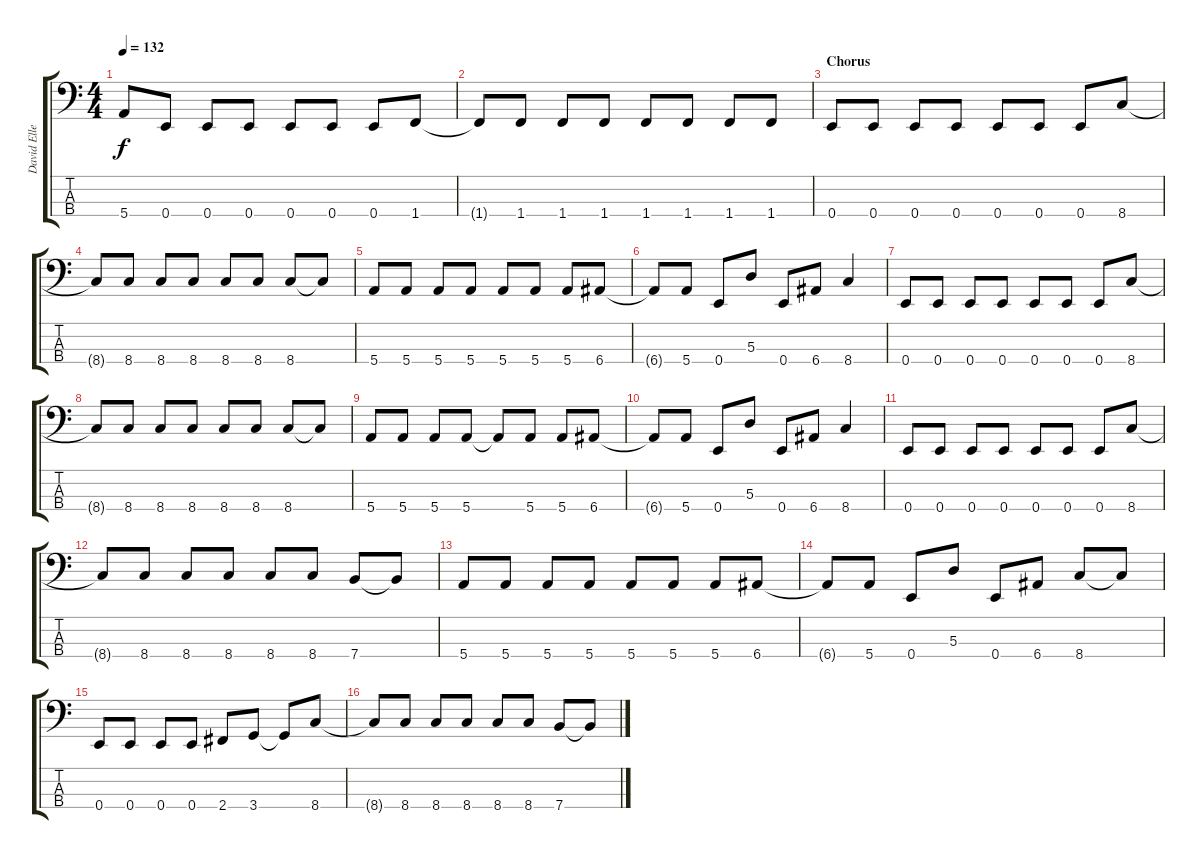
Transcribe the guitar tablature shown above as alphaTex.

\track ("David Ellefson (Bass)" "David Elle") {instrument electricbasspick}
\staff {score tabs}
\tuning (G2 D2 A1 E1) {hide}
\ts (4 4)
\tempo 132
\clef f4
\ks c
5.4{t}.8{dy f} 0.4.8 0.4.8 0.4.8 0.4.8 0.4.8 0.4.8 1.4.8 |
1.4{t}.8 1.4.8 1.4.8 1.4.8 1.4.8 1.4.8 1.4.8 1.4.8 |
\section ("" "Chorus")
0.4.8 0.4.8 0.4.8 0.4.8 0.4.8 0.4.8 0.4.8 8.4.8 |
8.4{t}.8 8.4.8 8.4.8 8.4.8 8.4.8 8.4.8 8.4.8 8.4{t}.8 |
5.4.8 5.4.8 5.4.8 5.4.8 5.4.8 5.4.8 5.4.8 6.4.8 |
6.4{t}.8 5.4.8 0.4.8 5.3.8 0.4.8 6.4.8 8.4.4 |
0.4.8 0.4.8 0.4.8 0.4.8 0.4.8 0.4.8 0.4.8 8.4.8 |
8.4{t}.8 8.4.8 8.4.8 8.4.8 8.4.8 8.4.8 8.4.8 8.4{t}.8 |
5.4.8 5.4.8 5.4.8 5.4.8 5.4{t}.8 5.4.8 5.4.8 6.4.8 |
6.4{t}.8 5.4.8 0.4.8 5.3.8 0.4.8 6.4.8 8.4.4 |
0.4.8 0.4.8 0.4.8 0.4.8 0.4.8 0.4.8 0.4.8 8.4.8 |
8.4{t}.8 8.4.8 8.4.8 8.4.8 8.4.8 8.4.8 7.4.8 7.4{t}.8 |
5.4.8 5.4.8 5.4.8 5.4.8 5.4.8 5.4.8 5.4.8 6.4.8 |
6.4{t}.8 5.4.8 0.4.8 5.3.8 0.4.8 6.4.8 8.4.8 8.4{t}.8 |
0.4.8 0.4.8 0.4.8 0.4.8 2.4.8 3.4.8 3.4{t}.8 8.4.8 |
8.4{t}.8 8.4.8 8.4.8 8.4.8 8.4.8 8.4.8 7.4.8 7.4{t}.8
